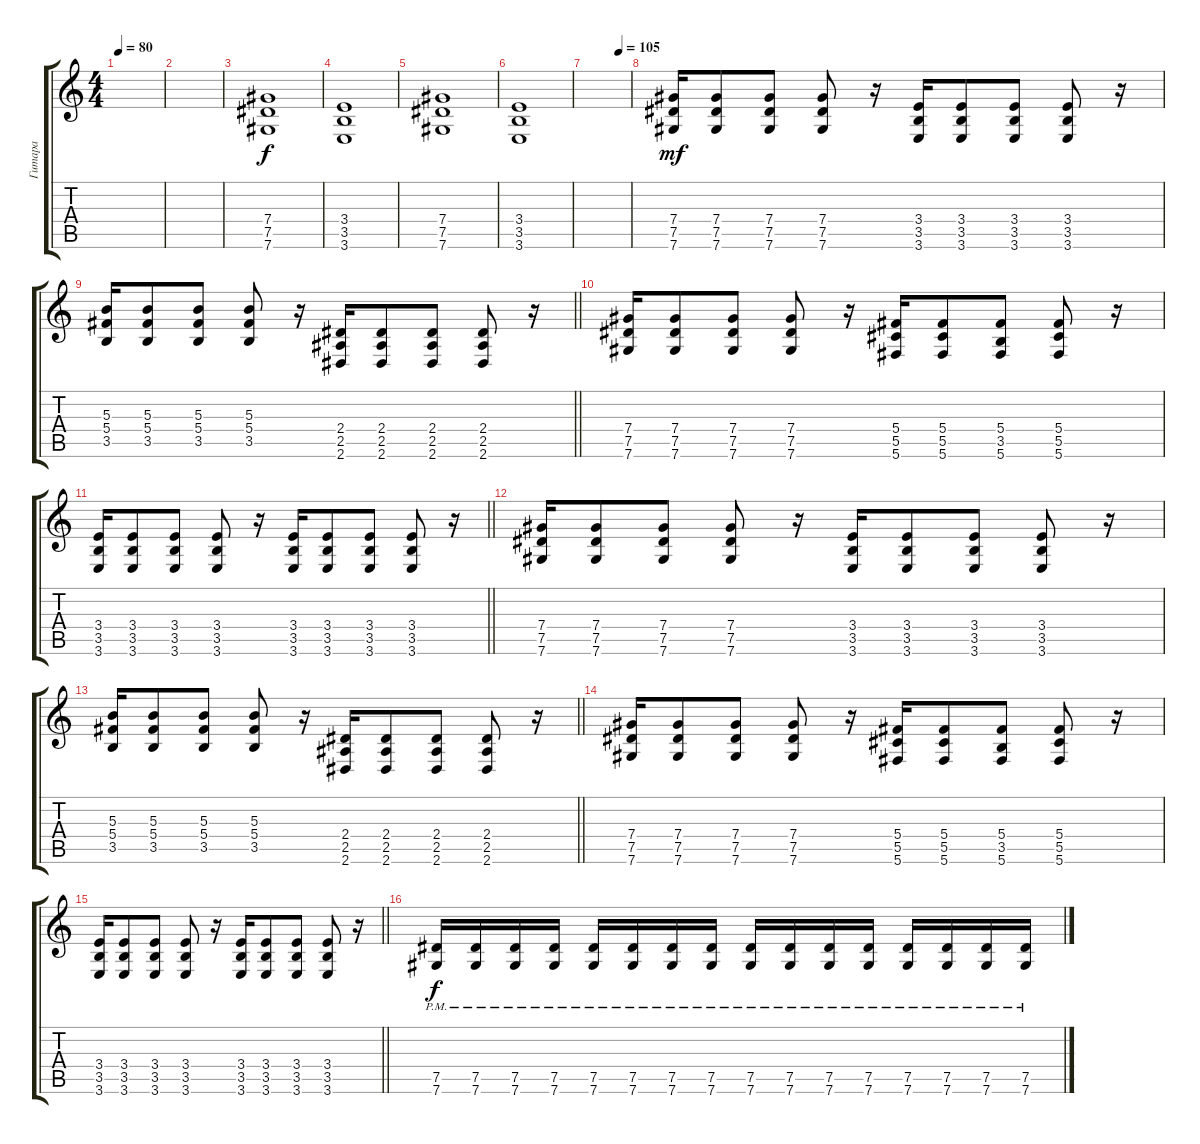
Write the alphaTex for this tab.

\track ("Гитара" "Гитара") {instrument distortionguitar}
\staff {score tabs}
\tuning (Eb4 Bb3 Gb3 Db3 Ab2 Db2) {hide}
\ts (4 4)
\tempo 80
\clef g2
\ks c
|
|
(7.4 7.5 7.6).1{dy f} |
(3.4 3.5 3.6).1 |
(7.4 7.5 7.6).1 |
(3.4 3.5 3.6).1 |
\tempo (105 0.75)
|
(7.4 7.5 7.6).16{dy mf} (7.4 7.5 7.6).8 (7.4 7.5 7.6).8 (7.4 7.5 7.6).8 r.16 (3.4 3.5 3.6).16 (3.4 3.5 3.6).8 (3.4 3.5 3.6).8 (3.4 3.5 3.6).8 r.16 |
\barLineRight lightlight
(5.3 5.4 3.5).16 (5.3 5.4 3.5).8 (5.3 5.4 3.5).8 (5.3 5.4 3.5).8 r.16 (2.4 2.5 2.6).16 (2.4 2.5 2.6).8 (2.4 2.5 2.6).8 (2.4 2.5 2.6).8 r.16 |
(7.4 7.5 7.6).16 (7.4 7.5 7.6).8 (7.4 7.5 7.6).8 (7.4 7.5 7.6).8 r.16 (5.4 5.5 5.6).16 (5.4 5.5 5.6).8 (5.4 3.5 5.6).8 (5.4 5.5 5.6).8 r.16 |
\barLineRight lightlight
(3.4 3.5 3.6).16 (3.4 3.5 3.6).8 (3.4 3.5 3.6).8 (3.4 3.5 3.6).8 r.16 (3.4 3.5 3.6).16 (3.4 3.5 3.6).8 (3.4 3.5 3.6).8 (3.4 3.5 3.6).8 r.16 |
(7.4 7.5 7.6).16 (7.4 7.5 7.6).8 (7.4 7.5 7.6).8 (7.4 7.5 7.6).8 r.16 (3.4 3.5 3.6).16 (3.4 3.5 3.6).8 (3.4 3.5 3.6).8 (3.4 3.5 3.6).8 r.16 |
\barLineRight lightlight
(5.3 5.4 3.5).16 (5.3 5.4 3.5).8 (5.3 5.4 3.5).8 (5.3 5.4 3.5).8 r.16 (2.4 2.5 2.6).16 (2.4 2.5 2.6).8 (2.4 2.5 2.6).8 (2.4 2.5 2.6).8 r.16 |
(7.4 7.5 7.6).16 (7.4 7.5 7.6).8 (7.4 7.5 7.6).8 (7.4 7.5 7.6).8 r.16 (5.4 5.5 5.6).16 (5.4 5.5 5.6).8 (5.4 3.5 5.6).8 (5.4 5.5 5.6).8 r.16 |
\barLineRight lightlight
(3.4 3.5 3.6).16 (3.4 3.5 3.6).8 (3.4 3.5 3.6).8 (3.4 3.5 3.6).8 r.16 (3.4 3.5 3.6).16 (3.4 3.5 3.6).8 (3.4 3.5 3.6).8 (3.4 3.5 3.6).8 r.16 |
(7.5{pm} 7.6{pm}).16{dy f} (7.5{pm} 7.6{pm}).16 (7.5{pm} 7.6{pm}).16 (7.5{pm} 7.6{pm}).16 (7.5{pm} 7.6{pm}).16 (7.5{pm} 7.6{pm}).16 (7.5{pm} 7.6{pm}).16 (7.5{pm} 7.6{pm}).16 (7.5{pm} 7.6{pm}).16 (7.5{pm} 7.6{pm}).16 (7.5{pm} 7.6{pm}).16 (7.5{pm} 7.6{pm}).16 (7.5{pm} 7.6{pm}).16 (7.5{pm} 7.6{pm}).16 (7.5{pm} 7.6{pm}).16 (7.5{pm} 7.6{pm}).16
